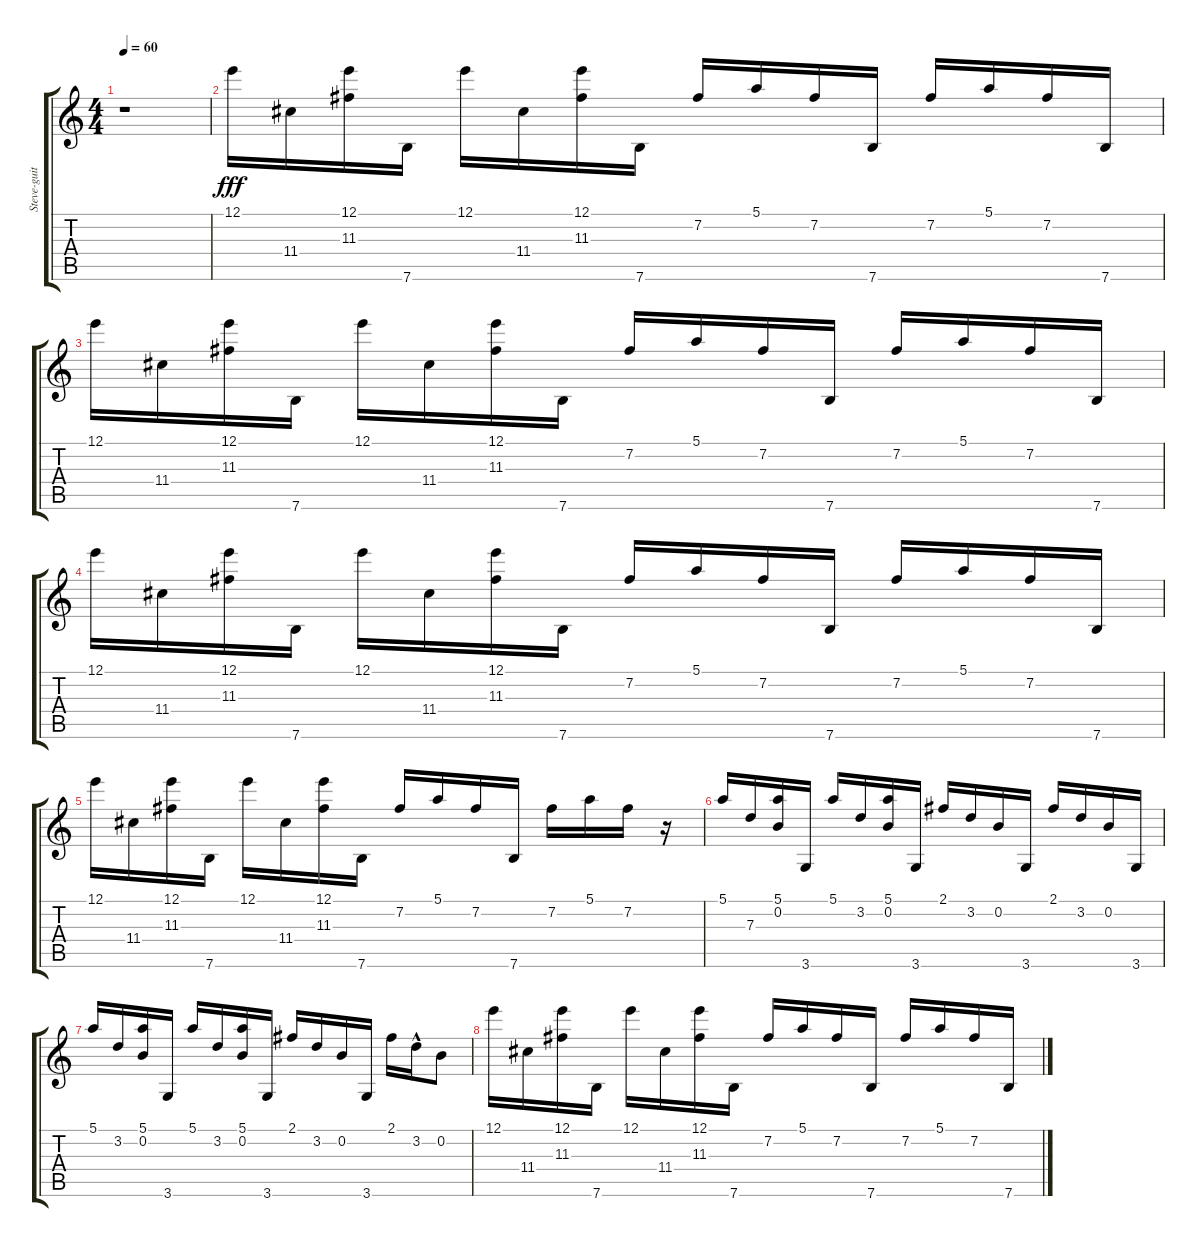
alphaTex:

\track ("Steve-guitar" "Steve-guit") {instrument electricbasspick}
\staff {score tabs}
\tuning (E4 B3 G3 D3 A2 E2) {hide}
\ts (4 4)
\tempo 60
\clef g2
\ks c
r.1{dy fff instrument electricbasspick} |
12.1.16{balance 14} 11.4.16 (12.1 11.3).16 7.6.16 12.1.16 11.4.16 (12.1 11.3).16 7.6.16 7.2.16 5.1.16 7.2.16 7.6.16 7.2.16 5.1.16 7.2.16 7.6.16 |
12.1.16 11.4.16 (12.1 11.3).16 7.6.16 12.1.16 11.4.16 (12.1 11.3).16 7.6.16 7.2.16 5.1.16 7.2.16 7.6.16 7.2.16 5.1.16 7.2.16 7.6.16 |
12.1.16 11.4.16 (12.1 11.3).16 7.6.16 12.1.16 11.4.16 (12.1 11.3).16 7.6.16 7.2.16 5.1.16 7.2.16 7.6.16 7.2.16 5.1.16 7.2.16 7.6.16 |
12.1.16 11.4.16 (12.1 11.3).16 7.6.16 12.1.16 11.4.16 (12.1 11.3).16 7.6.16 7.2.16 5.1.16 7.2.16 7.6.16 7.2.16 5.1.16 7.2.16 r.16 |
5.1.16 7.3.16 (5.1 0.2).16 3.6.16 5.1.16 3.2.16 (5.1 0.2).16 3.6.16 2.1.16 3.2.16 0.2.16 3.6.16 2.1.16 3.2.16 0.2.16 3.6.16 |
5.1.16 3.2.16 (5.1 0.2).16 3.6.16 5.1.16 3.2.16 (5.1 0.2).16 3.6.16 2.1.16 3.2.16 0.2.16 3.6.16 2.1.16 3.2{hac}.16 0.2.8 |
12.1.16 11.4.16 (12.1 11.3).16 7.6.16 12.1.16 11.4.16 (12.1 11.3).16 7.6.16 7.2.16 5.1.16 7.2.16 7.6.16 7.2.16 5.1.16 7.2.16 7.6.16
